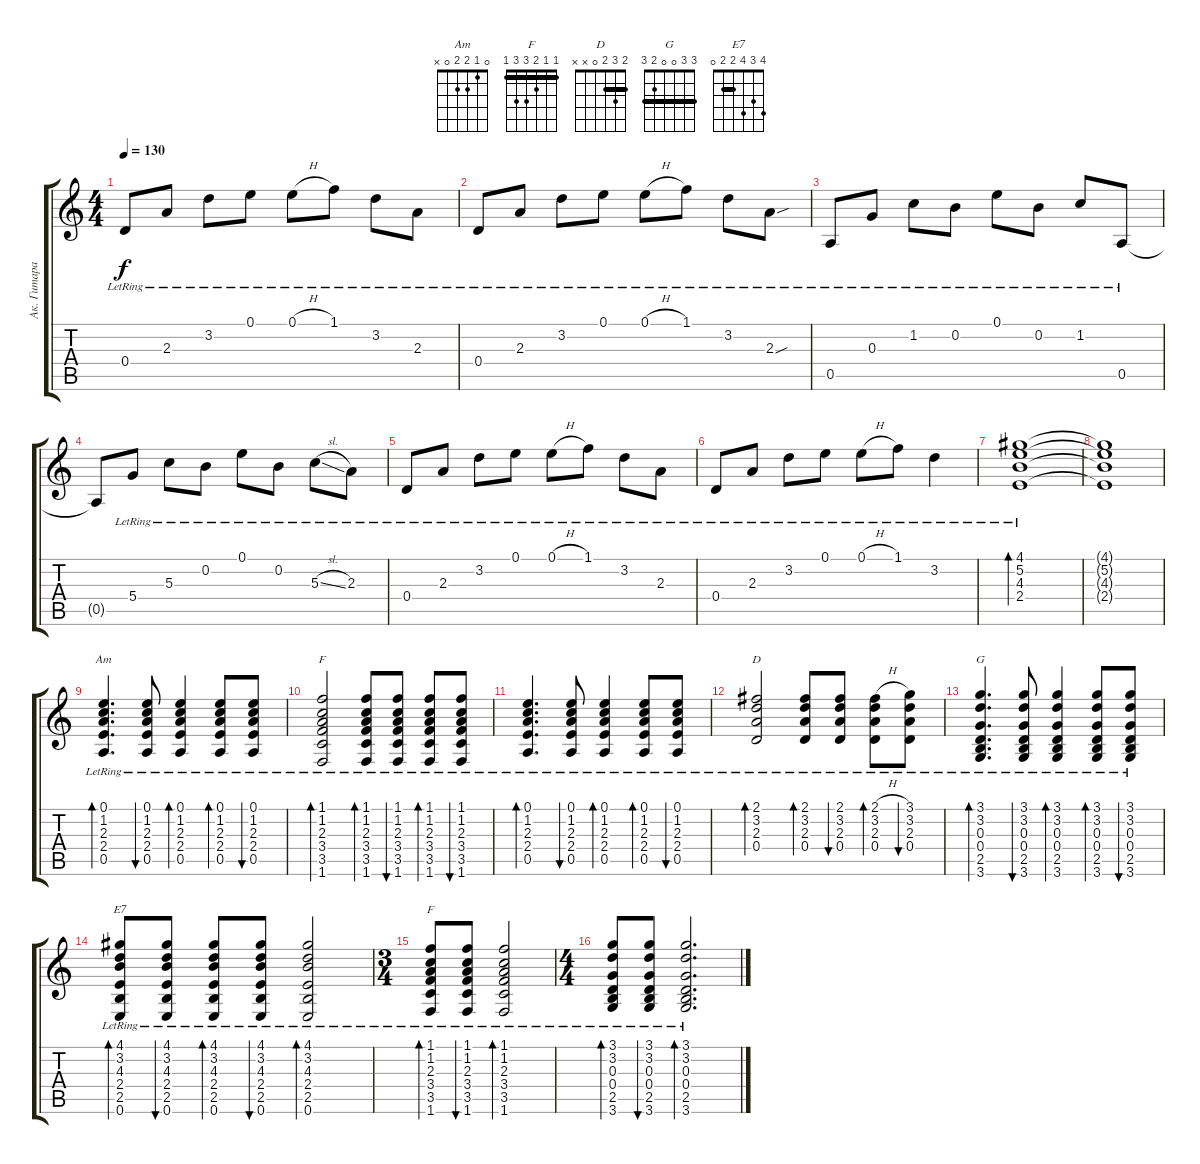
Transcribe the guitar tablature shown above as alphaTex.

\track ("Ак. Гитара" "Ак. Гитара") {instrument acousticguitarsteel}
\staff {score tabs}
\tuning (E4 B3 G3 D3 A2 E2) {hide}
\chord ("Am" 0 1 2 2 0 x)
\chord ("F" 1 1 2 3 0 1) {barre 1}
\chord ("D" 2 3 2 0 x x) {barre 2}
\chord ("G" 3 3 0 0 2 3) {barre 3}
\chord ("E7" 4 3 4 2 2 0) {barre 2}
\chord ("F" 1 1 2 3 3 1) {barre 1}
\ts (4 4)
\tempo 130
\clef g2
\ks c
0.4{lr}.8{dy f} 2.3{lr}.8 3.2{lr}.8 0.1{lr}.8 0.1{h lr}.8 1.1{lr}.8 3.2{lr}.8 2.3{lr}.8 |
0.4{lr}.8 2.3{lr}.8 3.2{lr}.8 0.1{lr}.8 0.1{h lr}.8 1.1{lr}.8 3.2{lr}.8 2.3{sou lr}.8 |
0.5{lr}.8 0.3{lr}.8 1.2{lr}.8 0.2{lr}.8 0.1{lr}.8 0.2{lr}.8 1.2{lr}.8 0.5{lr}.8 |
0.5{t}.8 5.4{lr}.8 5.3{lr}.8 0.2{lr}.8 0.1{lr}.8 0.2{lr}.8 5.3{sl lr}.8 2.3{lr}.8 |
0.4{lr}.8 2.3{lr}.8 3.2{lr}.8 0.1{lr}.8 0.1{h lr}.8 1.1{lr}.8 3.2{lr}.8 2.3{lr}.8 |
0.4{lr}.8 2.3{lr}.8 3.2{lr}.8 0.1{lr}.8 0.1{h lr}.8 1.1{lr}.8 3.2{lr}.4 |
(4.1{lr} 5.2{lr} 4.3{lr} 2.4{lr}).1{bd 480} |
(4.1{t} 5.2{t} 4.3{t} 2.4{t}).1 |
(0.1{lr} 1.2{lr} 2.3{lr} 2.4{lr} 0.5{lr}).4{d bd 60 ch "Am" instrument acousticguitarsteel} (0.1{lr} 1.2{lr} 2.3{lr} 2.4{lr} 0.5{lr}).8{bu 60} (0.1{lr} 1.2{lr} 2.3{lr} 2.4{lr} 0.5{lr}).4{bd 60} (0.1{lr} 1.2{lr} 2.3{lr} 2.4{lr} 0.5{lr}).8{bd 60} (0.1{lr} 1.2{lr} 2.3{lr} 2.4{lr} 0.5{lr}).8{bu 60} |
(1.1{lr} 1.2{lr} 2.3{lr} 3.4{lr} 3.5{lr} 1.6{lr}).2{bd 60 ch "F"} (1.1{lr} 1.2{lr} 2.3{lr} 3.4{lr} 3.5{lr} 1.6{lr}).8{bd 60} (1.1{lr} 1.2{lr} 2.3{lr} 3.4{lr} 3.5{lr} 1.6{lr}).8{bu 60} (1.1{lr} 1.2{lr} 2.3{lr} 3.4{lr} 3.5{lr} 1.6{lr}).8{bd 60} (1.1{lr} 1.2{lr} 2.3{lr} 3.4{lr} 3.5{lr} 1.6{lr}).8{bu 60} |
(0.1{lr} 1.2{lr} 2.3{lr} 2.4{lr} 0.5{lr}).4{d bd 60} (0.1{lr} 1.2{lr} 2.3{lr} 2.4{lr} 0.5{lr}).8{bu 60} (0.1{lr} 1.2{lr} 2.3{lr} 2.4{lr} 0.5{lr}).4{bd 60} (0.1{lr} 1.2{lr} 2.3{lr} 2.4{lr} 0.5{lr}).8{bd 60} (0.1{lr} 1.2{lr} 2.3{lr} 2.4{lr} 0.5{lr}).8{bu 60} |
(2.1{lr} 3.2{lr} 2.3{lr} 0.4{lr}).2{bd 60 ch "D"} (2.1{lr} 3.2{lr} 2.3{lr} 0.4{lr}).8{bd 60} (2.1{lr} 3.2{lr} 2.3{lr} 0.4{lr}).8{bu 60} (2.1{h lr} 3.2{lr} 2.3{lr} 0.4{lr}).8{bd 60} (3.1{lr} 3.2{lr} 2.3{lr} 0.4{lr}).8{bu 60} |
(3.1{lr} 3.2{lr} 0.3{lr} 0.4{lr} 2.5{lr} 3.6{lr}).4{d bd 60 ch "G"} (3.1{lr} 3.2{lr} 0.3{lr} 0.4{lr} 2.5{lr} 3.6{lr}).8{bu 60} (3.1{lr} 3.2{lr} 0.3{lr} 0.4{lr} 2.5{lr} 3.6{lr}).4{bd 60} (3.1{lr} 3.2{lr} 0.3{lr} 0.4{lr} 2.5{lr} 3.6{lr}).8{bd 60} (3.1{lr} 3.2{lr} 0.3{lr} 0.4{lr} 2.5{lr} 3.6{lr}).8{bu 60} |
(4.1{lr} 3.2{lr} 4.3{lr} 2.4{lr} 2.5{lr} 0.6{lr}).8{bd 60 ch "E7"} (4.1{lr} 3.2{lr} 4.3{lr} 2.4{lr} 2.5{lr} 0.6{lr}).8{bu 60} (4.1{lr} 3.2{lr} 4.3{lr} 2.4{lr} 2.5{lr} 0.6{lr}).8{bd 60} (4.1{lr} 3.2{lr} 4.3{lr} 2.4{lr} 2.5{lr} 0.6{lr}).8{bu 60} (4.1{lr} 3.2{lr} 4.3{lr} 2.4{lr} 2.5{lr} 0.6{lr}).2{bd 60} |
\ts (3 4)
(1.1{lr} 1.2{lr} 2.3{lr} 3.4{lr} 3.5{lr} 1.6{lr}).8{bd 60 ch "F"} (1.1{lr} 1.2{lr} 2.3{lr} 3.4{lr} 3.5{lr} 1.6{lr}).8{bu 60} (1.1{lr} 1.2{lr} 2.3{lr} 3.4{lr} 3.5{lr} 1.6{lr}).2{bd 60} |
\ts (4 4)
(3.1{lr} 3.2{lr} 0.3{lr} 0.4{lr} 2.5{lr} 3.6{lr}).8{bd 60} (3.1{lr} 3.2{lr} 0.3{lr} 0.4{lr} 2.5{lr} 3.6{lr}).8{bu 60} (3.1{lr} 3.2{lr} 0.3{lr} 0.4{lr} 2.5{lr} 3.6{lr}).2{d bd 60}
